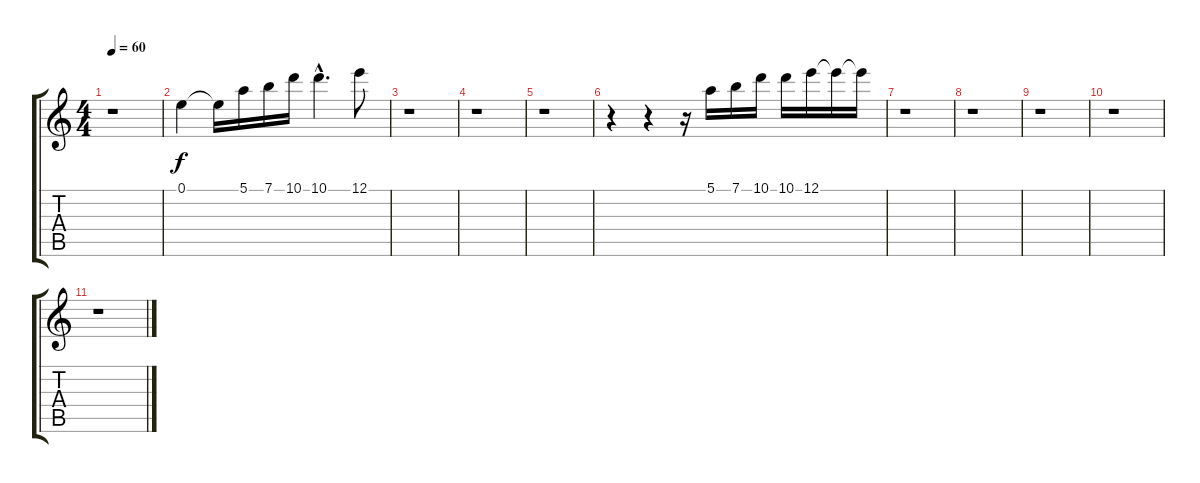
\track "" {instrument acousticguitarnylon}
\staff {score tabs}
\tuning (E4 B3 G3 D3 A2 E2) {hide}
\ts (4 4)
\tempo 60
\clef g2
\ks c
r.1{dy f} |
0.1.4 0.1{t}.16 5.1.16 7.1.16 10.1.16 10.1{hac}.4{d} 12.1.8 |
r.1 |
r.1 |
r.1 |
r.4 r.4 r.16 5.1.16 7.1.16 10.1.16 10.1.16 12.1.16 12.1{t}.16 12.1{t}.16 |
r.1 |
r.1 |
r.1 |
r.1 |
r.1
